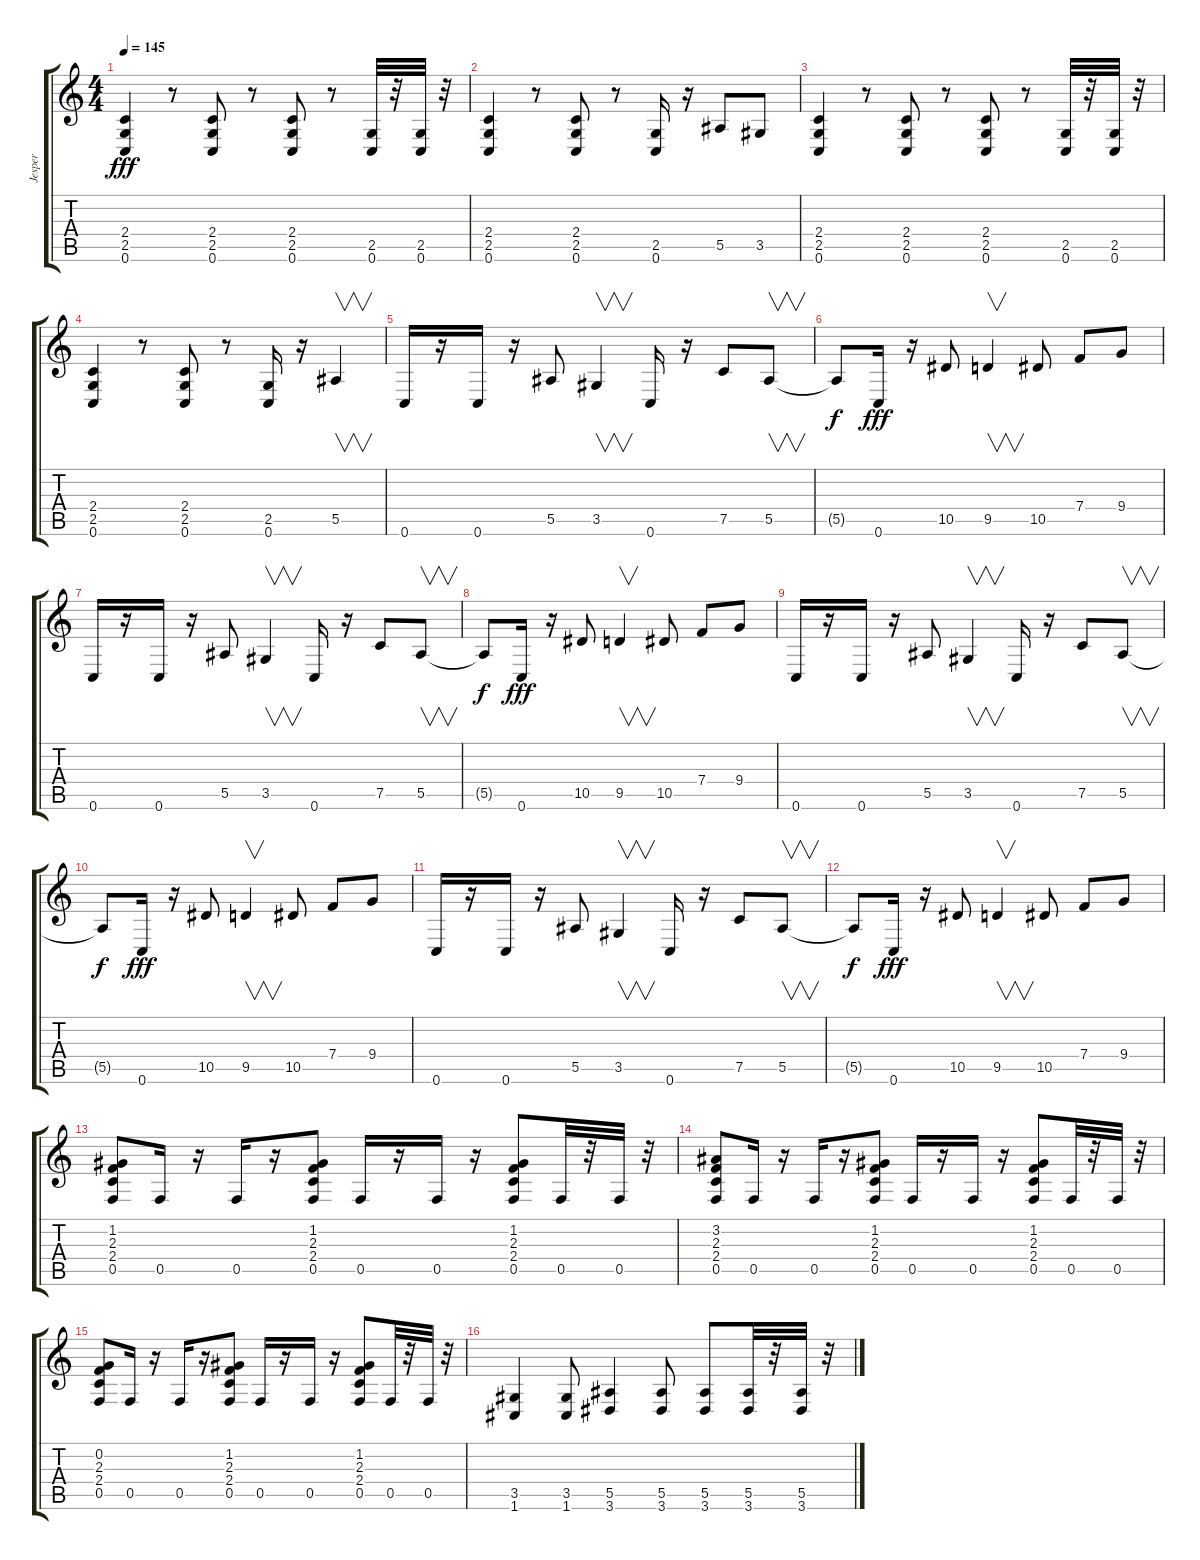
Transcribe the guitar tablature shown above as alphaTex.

\track ("Jesper" "Jesper") {instrument overdrivenguitar}
\staff {score tabs}
\tuning (C4 G3 Eb3 Bb2 F2 C2) {hide}
\ts (4 4)
\tempo 145
\clef g2
\ks c
(2.4 2.5 0.6).4{dy fff} r.8 (2.4 2.5 0.6).8 r.8 (2.4 2.5 0.6).8 r.8 (2.5 0.6).32 r.32 (2.5 0.6).32 r.32 |
(2.4 2.5 0.6).4 r.8 (2.4 2.5 0.6).8 r.8 (2.5 0.6).16 r.16 5.5.8 3.5.8 |
(2.4 2.5 0.6).4 r.8 (2.4 2.5 0.6).8 r.8 (2.4 2.5 0.6).8 r.8 (2.5 0.6).32 r.32 (2.5 0.6).32 r.32 |
(2.4 2.5 0.6).4 r.8 (2.4 2.5 0.6).8 r.8 (2.5 0.6).16 r.16 5.5.4{v} |
0.6.16 r.16 0.6.16 r.16 5.5.8 3.5.4{v} 0.6.16 r.16 7.5.8 5.5.8{v} |
5.5{t}.8{dy f} 0.6.16{dy fff} r.16 10.5.8 9.5.4{v} 10.5.8 7.4.8 9.4.8 |
0.6.16 r.16 0.6.16 r.16 5.5.8 3.5.4{v} 0.6.16 r.16 7.5.8 5.5.8{v} |
5.5{t}.8{dy f} 0.6.16{dy fff} r.16 10.5.8 9.5.4{v} 10.5.8 7.4.8 9.4.8 |
0.6.16 r.16 0.6.16 r.16 5.5.8 3.5.4{v} 0.6.16 r.16 7.5.8 5.5.8{v} |
5.5{t}.8{dy f} 0.6.16{dy fff} r.16 10.5.8 9.5.4{v} 10.5.8 7.4.8 9.4.8 |
0.6.16 r.16 0.6.16 r.16 5.5.8 3.5.4{v} 0.6.16 r.16 7.5.8 5.5.8{v} |
5.5{t}.8{dy f} 0.6.16{dy fff} r.16 10.5.8 9.5.4{v} 10.5.8 7.4.8 9.4.8 |
(1.2 2.3 2.4 0.5).8 0.5.16 r.16 0.5.16 r.16 (1.2 2.3 2.4 0.5).8 0.5.16 r.16 0.5.16 r.16 (1.2 2.3 2.4 0.5).8 0.5.32 r.32 0.5.32 r.32 |
(3.2 2.3 2.4 0.5).8 0.5.16 r.16 0.5.16 r.16 (1.2 2.3 2.4 0.5).8 0.5.16 r.16 0.5.16 r.16 (1.2 2.3 2.4 0.5).8 0.5.32 r.32 0.5.32 r.32 |
(0.2 2.3 2.4 0.5).8 0.5.16 r.16 0.5.16 r.16 (1.2 2.3 2.4 0.5).8 0.5.16 r.16 0.5.16 r.16 (1.2 2.3 2.4 0.5).8 0.5.32 r.32 0.5.32 r.32 |
(3.5 1.6).4 (3.5 1.6).8 (5.5 3.6).4 (5.5 3.6).8 (5.5 3.6).8 (5.5 3.6).32 r.32 (5.5 3.6).32 r.32
